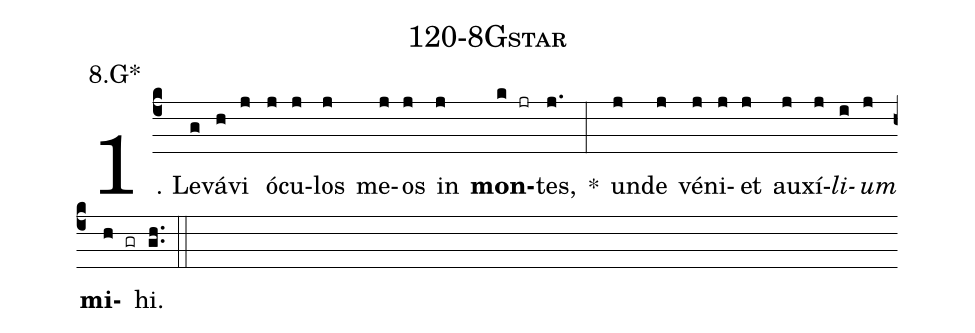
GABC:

name: 120-8Gstar;
annotation: 8.G*;
%%
(c4)1. Le(g)vá(h)vi(j) ó(j)cu(j)los(j) me(j)os(j) in(j) <b>mon</b>(k jr)tes,(j.) *(:) un(j)de(j) vé(j)ni(j)et(j) au(j)xí(j)<i>li</i>(i)<i>um</i>(j) <b>mi</b>(h gr)hi.(gh..) (::)
